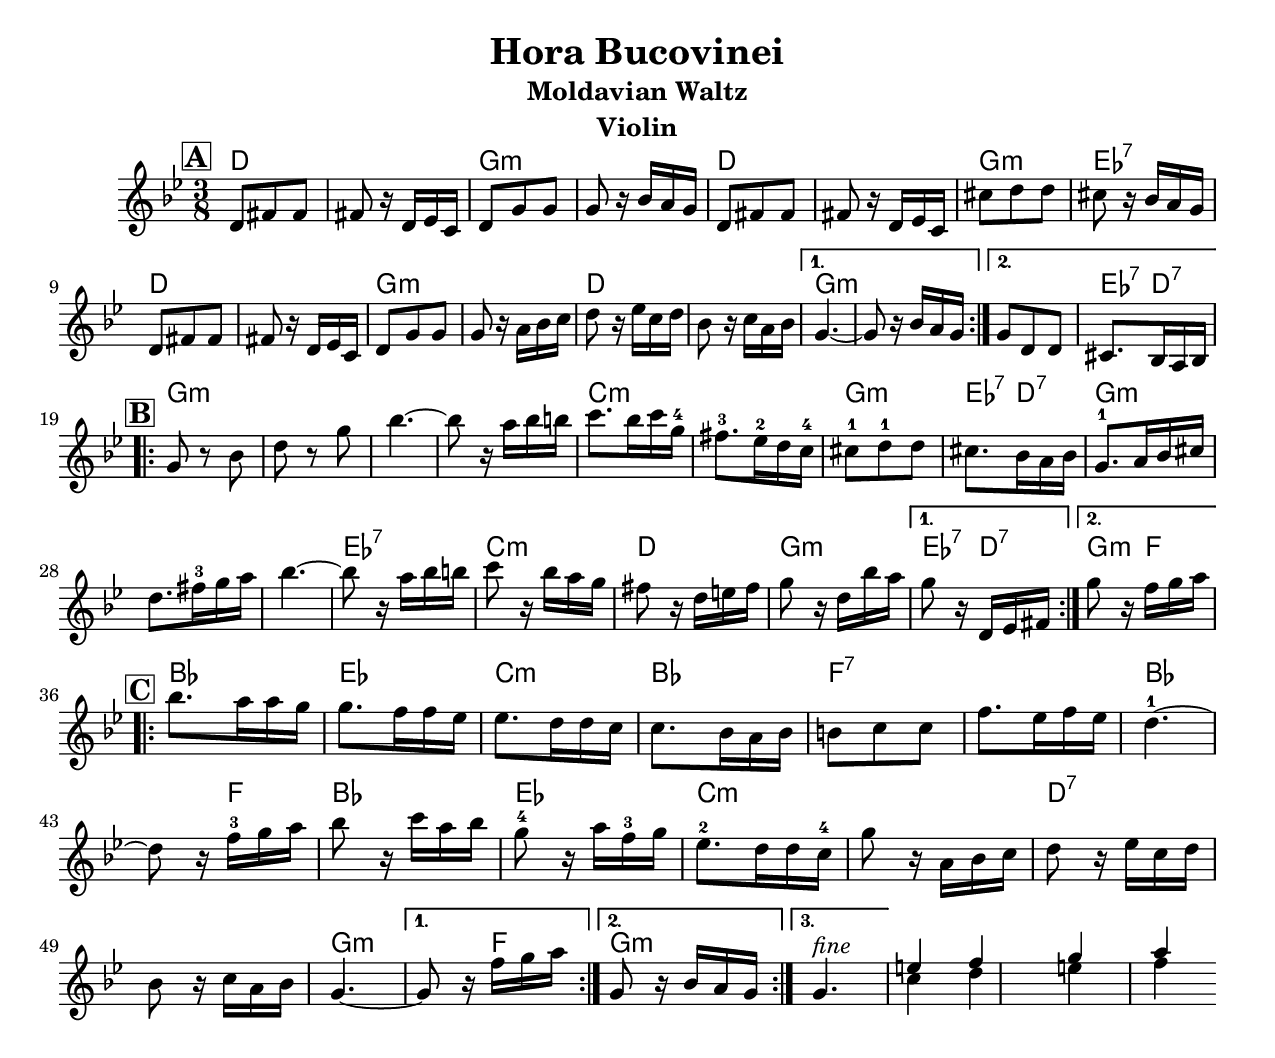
\version "2.24.0"
\include "english.ly"
%\pointAndClickOff

\paper{
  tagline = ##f
  print-all-headers = ##t
  #(set-paper-size "letter")
}
date = #(strftime "%d-%m-%Y" (localtime (current-time)))

%\markup{ \italic{ " Updated " \date  }  }
%\markup{ Got something to say? }

%#################################### Melody ########################
melody = \relative c' {
  \clef treble
  \key g \minor
  \time 3/8
  \set Score.rehearsalMarkFormatter = #format-mark-box-alphabet

  %\partial 16*3 a16 d f   %lead in notes

  \repeat volta 2{
    \mark \default
    d8  fs fs
    fs8 r16 d16 ef c|
    d8 g g
    g r16 bf a g|

    d8 fs fs
    fs8 r16 d16 ef c|
    cs'8 d d
    cs r16 bf a g

    d8 fs fs
    fs8 r16 d16 ef c|
    d8 g g
    g r16 a bf c|

    d8 r16 ef c d|
    bf8 r16 c a bf
    %g4.~
  }
  \alternative {
    {
      g4.~
      g8 r16 bf a g
    }
    {
      g8 d d
      cs8. bf16 a bf
    }
  }
  \break
  \repeat volta 2{
    \mark \default
    g'8   r bf
    d8 r g
    bf4.~
    bf8 r16 a bf b

    c8. bf16 c g-4|
    fs8.-3 ef16-2 d c-4
    cs8-1 d-1 d|
    cs8. bf16 a bf

    g8.-1 a16 bf cs|
    d8. fs16-3 g a
    bf4.~
    bf8 r16 a bf b

    c8 r16 bf a g|
    fs8 r16 d e fs
    g8 r16 d bf' a
  }
  \alternative {
    {g8 r16 d, ef fs }
    {g'8 r16 f g a }
  }
  \break


  \repeat volta 3{
    \mark \default
    bf8.  a16 a g
    g8. f16 f ef|
    ef8. d16 d c
    c8. bf16 a bf

    b8 c c
    f8. ef16 f ef
    d4.-1~
    d8 r16 f-3 g a

    bf8 r16 c a bf|
    g8-4 r16 a f-3 g
    ef8.-2 d16 d c-4|
    g'8 r16 a, bf c

    d8 r16 ef c d
    bf8 r16 c a bf|
    g4.~
  }
  \alternative{
    {g8 r16 f' g a}
    {g,8 r16 bf a g}
    {g4.^\markup \italic fine}
  }
  << { e'4 f g a } \\ { c,4 d e f } >>

}
harmony = \relative  c'{
  \repeat unfold 24{s4}
  d4
}


%################################# Lyrics #####################
%\addlyrics{  }
%################################# Chords #######################
harmonies = \chordmode {
  %A part
  d8 s8*5
  g8:m s8*5
  d8 s8*5
  g8:m s8*2
  %a8:7 s8*2
  ef8*3:7
  d8 s8*5
  g8:m s8*5
  d8 s8*5
  g8*9:m
  ef16*3:7 d16*3:7
  %B part
  g8:m s8*11
  c8*6:m
  g8*3:m
  ef16*3:7 d16*3:7
  g8*9:m
  ef8*3:7
  c8*3:m
  d8*3
  g8*3:m
  ef16*3:7 d16*3:7
  g16*3:m f16*3
  %C part
  bf8 s8*2
  ef8*3
  c8*3:m
  bf8 s8*2
  f8:7 s8*5
  bf16*9 f16*3
  bf8*3
  ef8*3
  c8*6:m
  d8*6:7
  g16*9:m f16*3
  g8*3:m
}

\score {
  <<
    \new ChordNames {
      \set chordChanges = ##f
      \harmonies
    }
    \new Staff
    \melody
    %\new Staff \harmony
  >>
  \header{
    title= "Hora Bucovinei"
    subtitle="Moldavian Waltz"
    composer= ""
    instrument = "Violin"
    arranger= ""
  }
  \midi{\tempo 4 = 120}
  \layout{indent = 1.0\cm}
}
